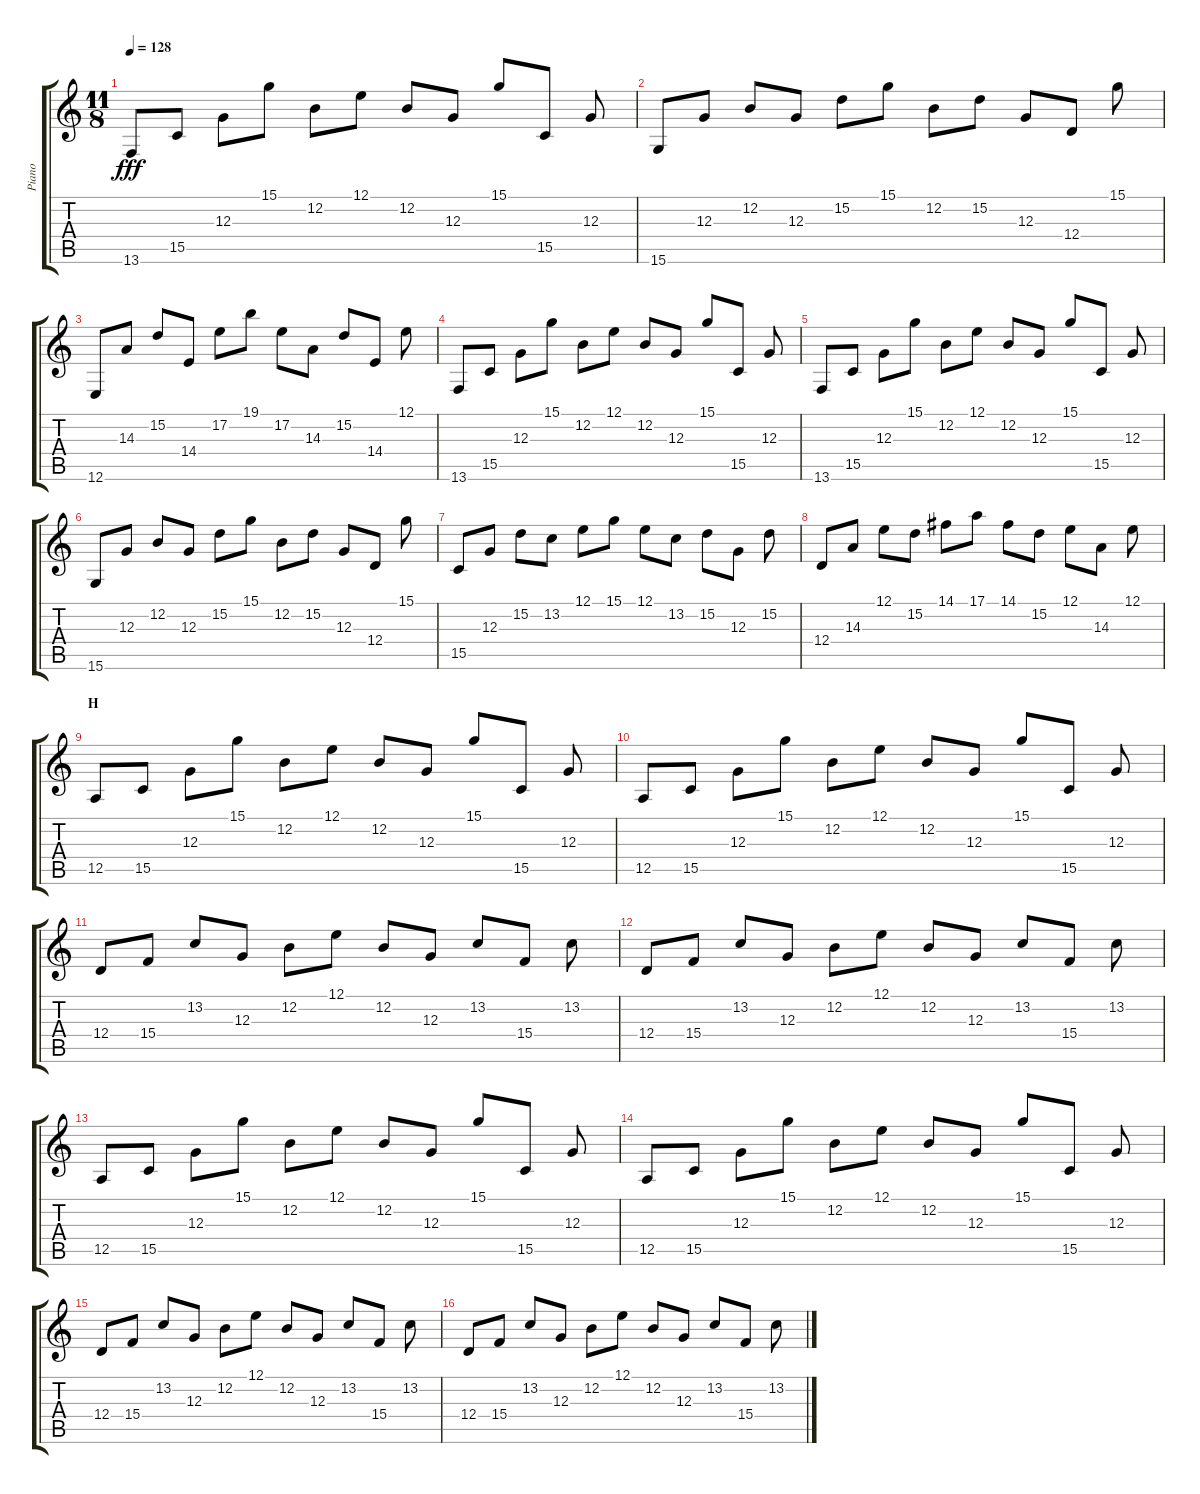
\track ("Piano" "Piano") {instrument acousticgrandpiano}
\staff {score tabs}
\tuning (E4 B3 G3 D3 A2 E2) {hide}
\ts (11 8)
\tempo 128
\clef g2
\ks c
13.6.8{dy fff} 15.5.8 12.3.8 15.1.8 12.2.8 12.1.8 12.2.8 12.3.8 15.1.8 15.5.8 12.3.8 |
15.6.8 12.3.8 12.2.8 12.3.8 15.2.8 15.1.8 12.2.8 15.2.8 12.3.8 12.4.8 15.1.8 |
12.6.8 14.3.8 15.2.8 14.4.8 17.2.8 19.1.8 17.2.8 14.3.8 15.2.8 14.4.8 12.1.8 |
13.6.8 15.5.8 12.3.8 15.1.8 12.2.8 12.1.8 12.2.8 12.3.8 15.1.8 15.5.8 12.3.8 |
13.6.8 15.5.8 12.3.8 15.1.8 12.2.8 12.1.8 12.2.8 12.3.8 15.1.8 15.5.8 12.3.8 |
15.6.8 12.3.8 12.2.8 12.3.8 15.2.8 15.1.8 12.2.8 15.2.8 12.3.8 12.4.8 15.1.8 |
15.5.8 12.3.8 15.2.8 13.2.8 12.1.8 15.1.8 12.1.8 13.2.8 15.2.8 12.3.8 15.2.8 |
12.4.8 14.3.8 12.1.8 15.2.8 14.1.8 17.1.8 14.1.8 15.2.8 12.1.8 14.3.8 12.1.8 |
\section ("" "H")
12.5.8 15.5.8 12.3.8 15.1.8 12.2.8 12.1.8 12.2.8 12.3.8 15.1.8 15.5.8 12.3.8 |
12.5.8 15.5.8 12.3.8 15.1.8 12.2.8 12.1.8 12.2.8 12.3.8 15.1.8 15.5.8 12.3.8 |
12.4.8 15.4.8 13.2.8 12.3.8 12.2.8 12.1.8 12.2.8 12.3.8 13.2.8 15.4.8 13.2.8 |
12.4.8 15.4.8 13.2.8 12.3.8 12.2.8 12.1.8 12.2.8 12.3.8 13.2.8 15.4.8 13.2.8 |
12.5.8 15.5.8 12.3.8 15.1.8 12.2.8 12.1.8 12.2.8 12.3.8 15.1.8 15.5.8 12.3.8 |
12.5.8 15.5.8 12.3.8 15.1.8 12.2.8 12.1.8 12.2.8 12.3.8 15.1.8 15.5.8 12.3.8 |
12.4.8 15.4.8 13.2.8 12.3.8 12.2.8 12.1.8 12.2.8 12.3.8 13.2.8 15.4.8 13.2.8 |
12.4.8 15.4.8 13.2.8 12.3.8 12.2.8 12.1.8 12.2.8 12.3.8 13.2.8 15.4.8 13.2.8
